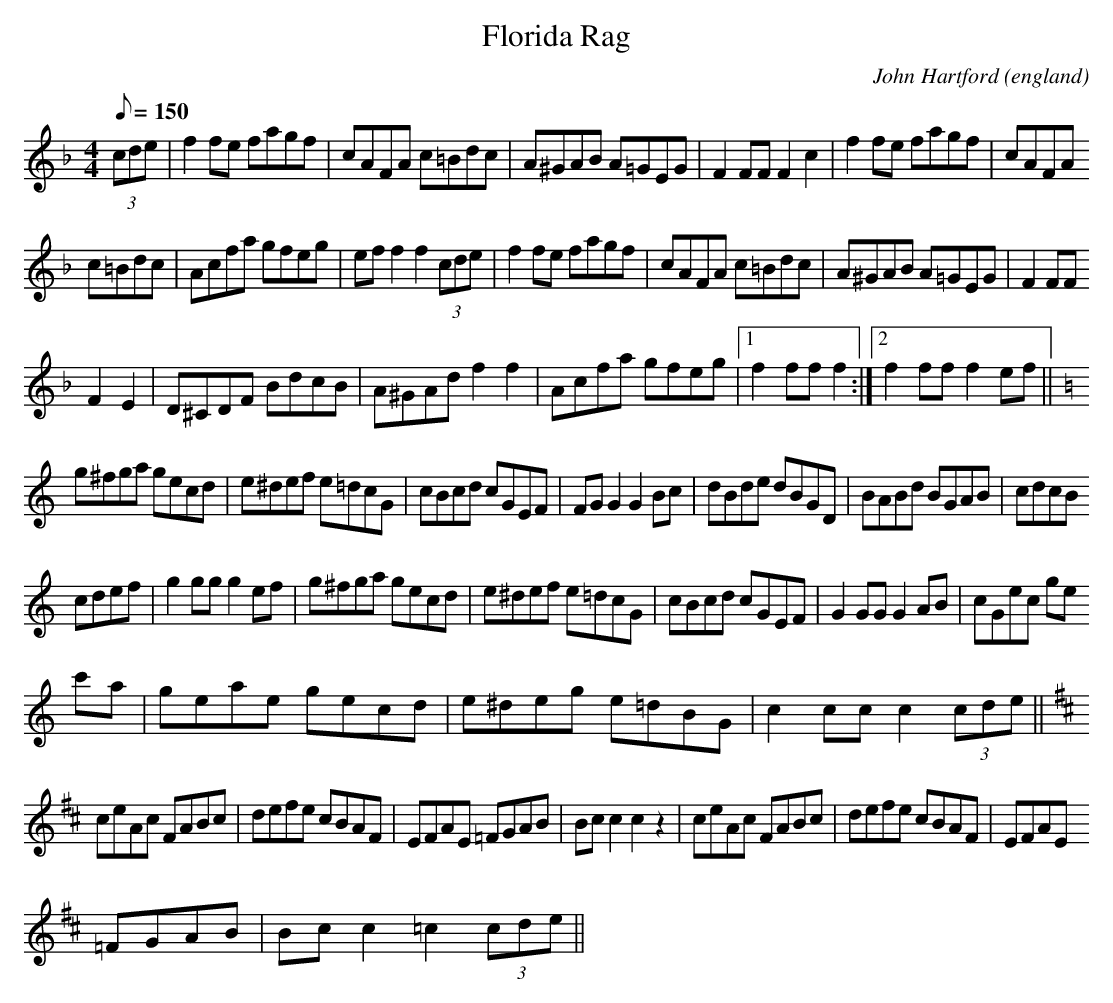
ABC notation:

X:1
T:Florida Rag
O:england
M:4/4
L:1/8
Q:150
C:John Hartford
K:F
(3cde|f2 fe fagf|cAFA c=Bdc|A^GAB A=GEG|F2 FF F2 c2|f2 fe fagf|cAFA
c=Bdc|Acfa gfeg|ef f2 f2(3cde|f2 fe fagf|cAFA c=Bdc|A^GAB A=GEG|F2 FF
F2 E2|D^CDF BdcB|A^GAd f2 f2|Acfa gfeg|1f2 ff f2:|2f2 ff f2 ef||
K:C
g^fga gecd|e^def e=dcG|cBcd cGEF|FG G2 G2 Bc|dBde dBGD|BABd BGAB|cdcB
cdef|g2 gg g2 ef|g^fga gecd|e^def e=dcG|cBcd cGEF|G2 GG G2 AB|cGec ge
c'a|geae gecd|e^deg e=dBG|c2 cc c2 (3cde||
K:D
ceAc FABc|defe cBAF|EFAE =FGAB|Bc c2 c2 z2|ceAc FABc|defe cBAF|EFAE
=FGAB|Bc c2 =c2 (3cde||
